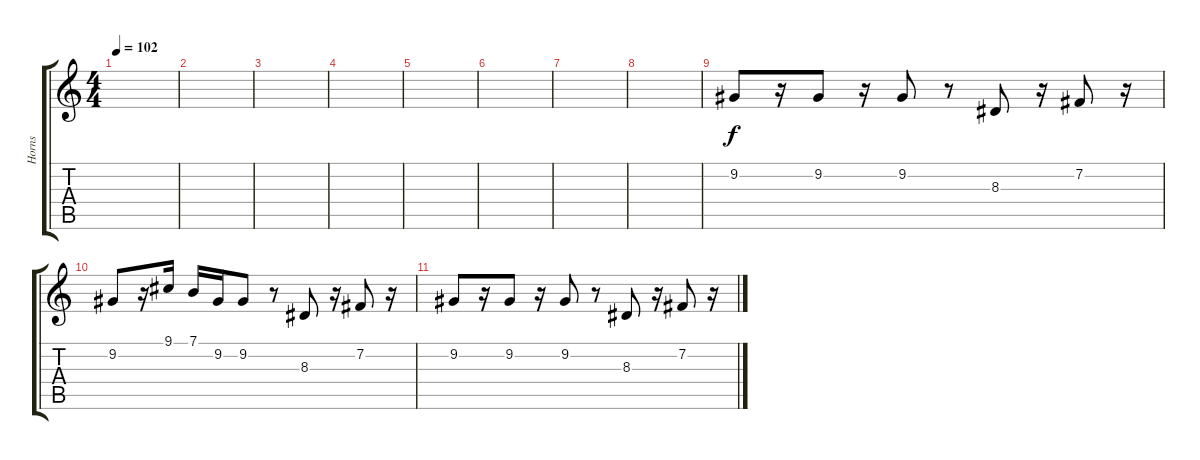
\track ("Horns" "Horns") {instrument synthbrass1}
\staff {score tabs}
\tuning (E4 B3 G3 D3 A2 E2) {hide}
\ts (4 4)
\tempo 102
\clef g2
\ks c
|
|
|
|
|
|
|
|
9.2.8 r.16 9.2.8 r.16 9.2.8 r.8 8.3.8 r.16 7.2.8 r.16 |
9.2.8 r.16 9.1.16 7.1.16 9.2.16 9.2.8 r.8 8.3.8 r.16 7.2.8 r.16 |
9.2.8 r.16 9.2.8 r.16 9.2.8 r.8 8.3.8 r.16 7.2.8 r.16
